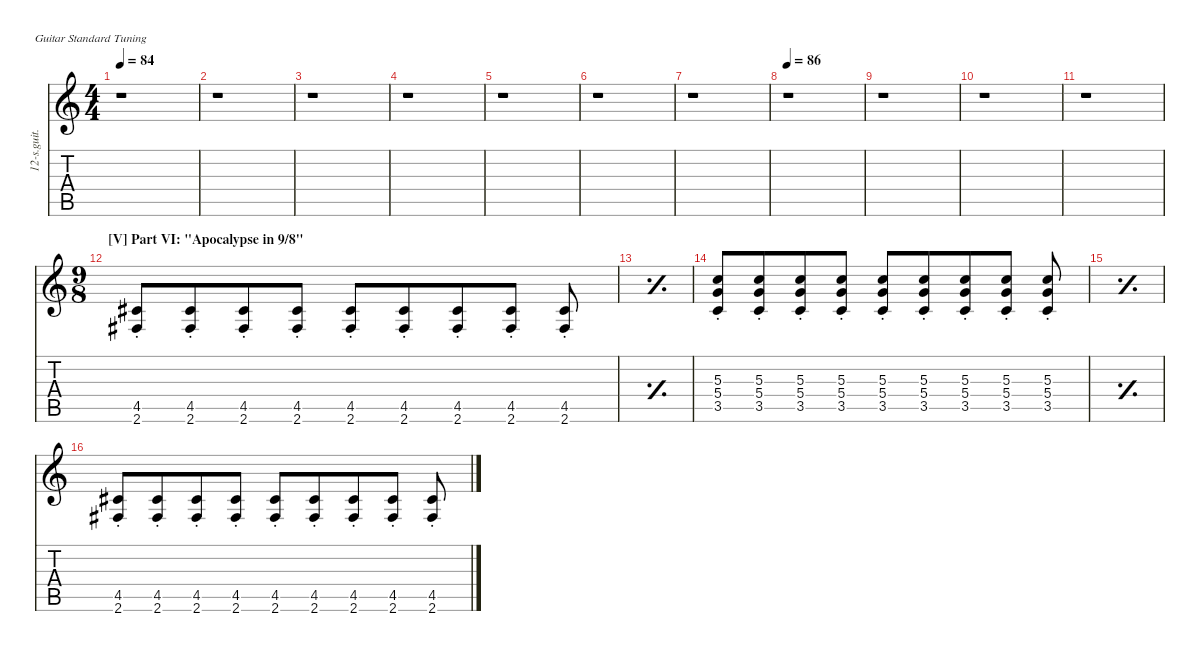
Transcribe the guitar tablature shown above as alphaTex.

\defaultSystemsLayout 4
\hideDynamics
\bracketExtendMode nobrackets
\track ("E.Guitar II" "12-s.guit.") {solo instrument acousticguitarsteel}
\staff {score tabs}
\tuning (E4 B3 G3 D3 A2 E2)
\ts (4 4)
\tempo 84
\clef g2
\ks c
r.1{dy mf} |
r.1 |
r.1 |
r.1 |
r.1 |
r.1 |
r.1 |
\tempo 86
r.1 |
r.1 |
r.1 |
r.1 |
\ts (9 8)
\beaming (8 3 3 3)
\section ("V" "Part VI: \"Apocalypse in 9/8\"")
(2.6{st acc #} 4.5{st acc #}).8{instrument electricguitarclean} (2.6{st acc #} 4.5{st acc #}).8 (2.6{st acc #} 4.5{st acc #}).8{beam merge} (2.6{st acc #} 4.5{st acc #}).8{beam split} (2.6{st acc #} 4.5{st acc #}).8 (2.6{st acc #} 4.5{st acc #}).8{beam merge} (2.6{st acc #} 4.5{st acc #}).8{beam merge} (2.6{st acc #} 4.5{st acc #}).8{beam split} (2.6{st acc #} 4.5{st acc #}).8 |
\simile simple
|
\simile none
(3.5{st} 5.4{st} 5.3{st}).8 (3.5{st} 5.4{st} 5.3{st}).8 (3.5{st} 5.4{st} 5.3{st}).8{beam merge} (3.5{st} 5.4{st} 5.3{st}).8{beam split} (3.5{st} 5.4{st} 5.3{st}).8 (3.5{st} 5.4{st} 5.3{st}).8{beam merge} (3.5{st} 5.4{st} 5.3{st}).8 (3.5{st} 5.4{st} 5.3{st}).8{beam split} (3.5{st} 5.4{st} 5.3{st}).8 |
\simile simple
|
\simile none
(2.6{st acc #} 4.5{st acc #}).8 (2.6{st acc #} 4.5{st acc #}).8 (2.6{st acc #} 4.5{st acc #}).8{beam merge} (2.6{st acc #} 4.5{st acc #}).8{beam split} (2.6{st acc #} 4.5{st acc #}).8 (2.6{st acc #} 4.5{st acc #}).8{beam merge} (2.6{st acc #} 4.5{st acc #}).8{beam merge} (2.6{st acc #} 4.5{st acc #}).8{beam split} (2.6{st acc #} 4.5{st acc #}).8
